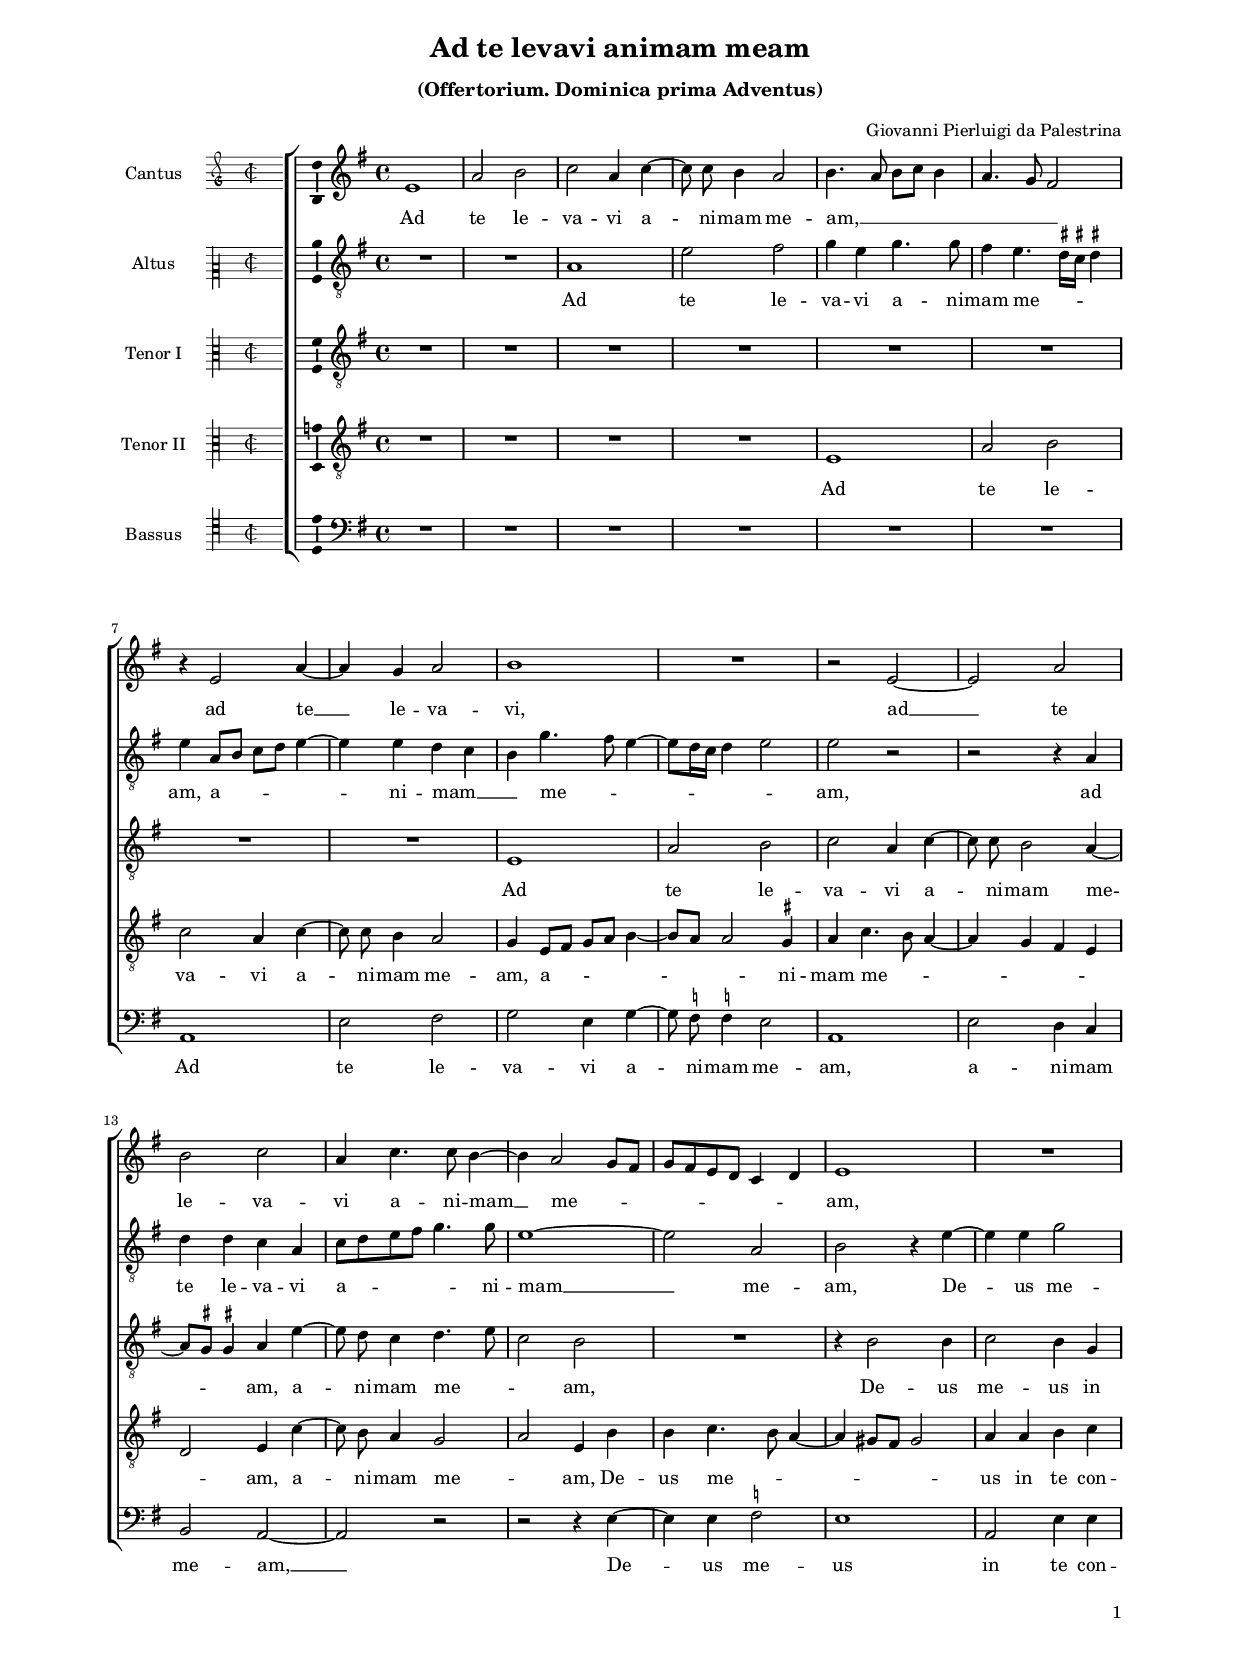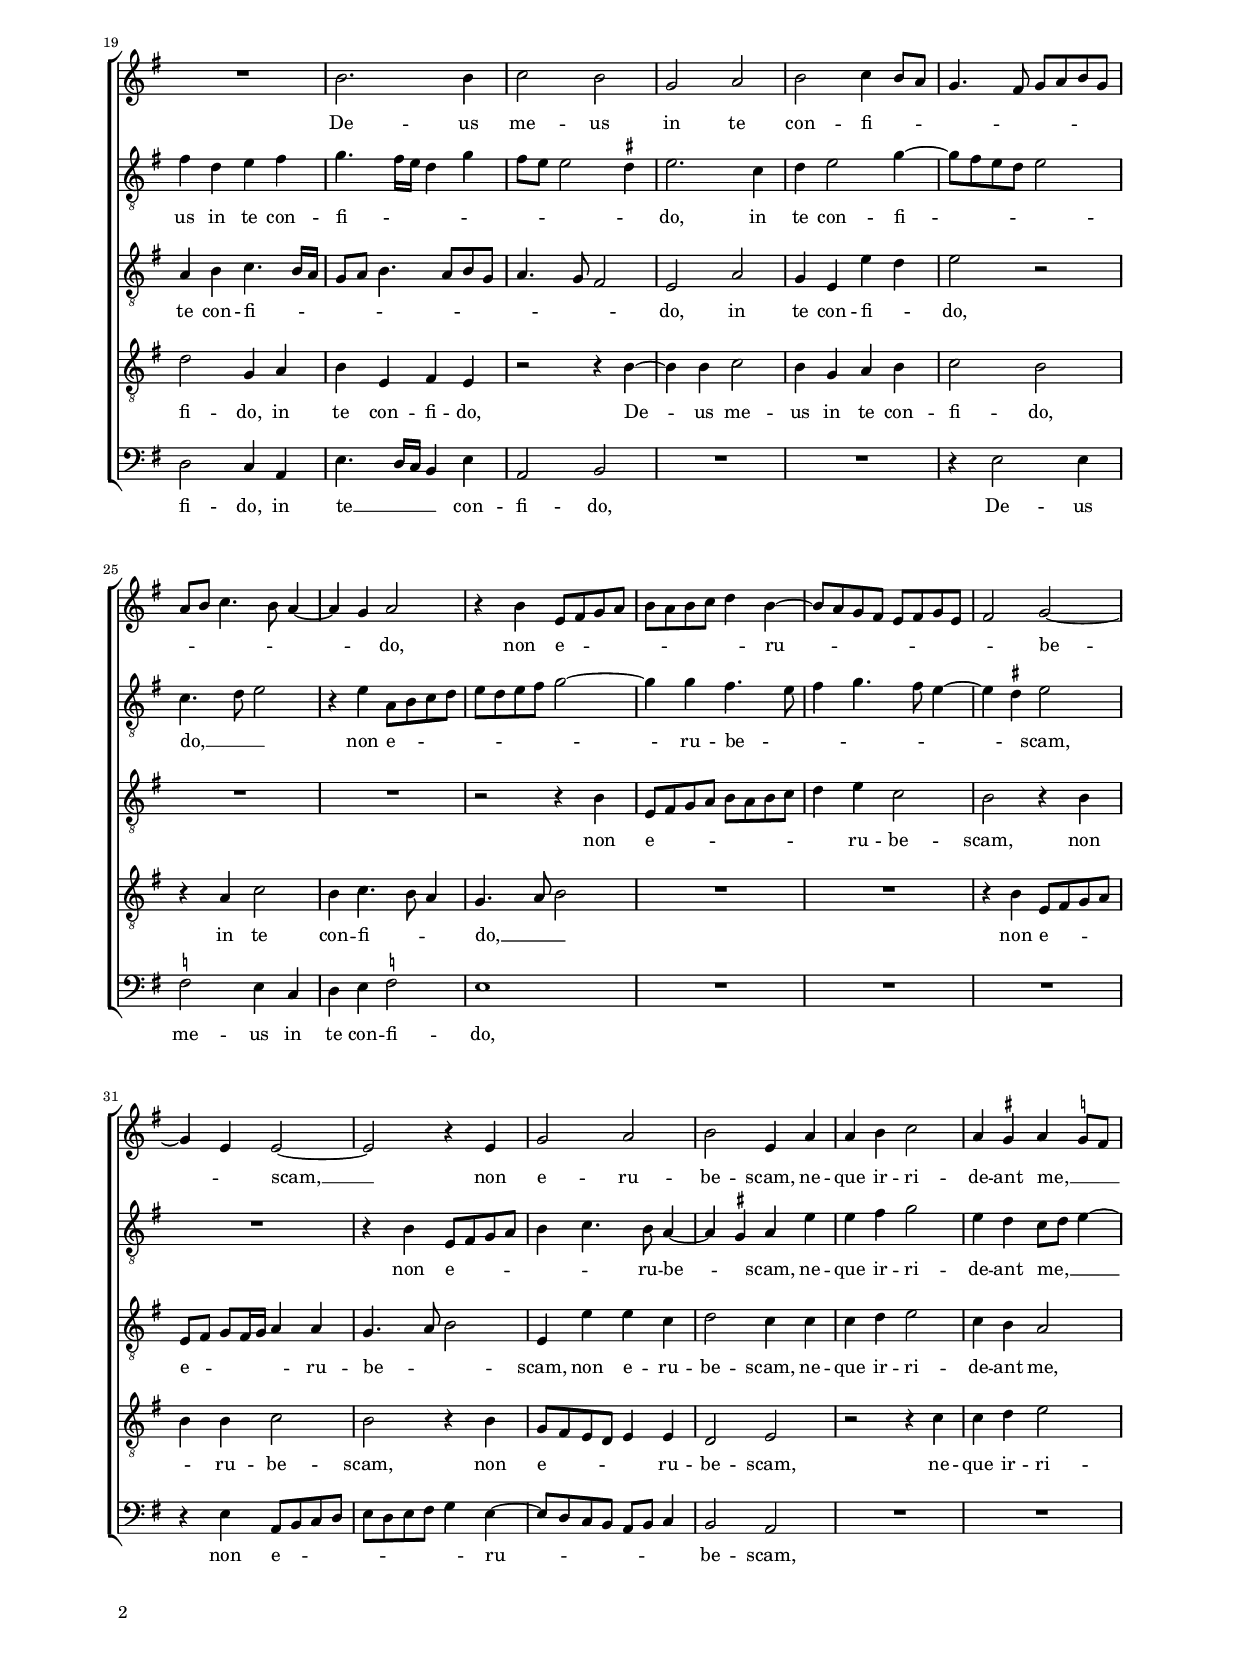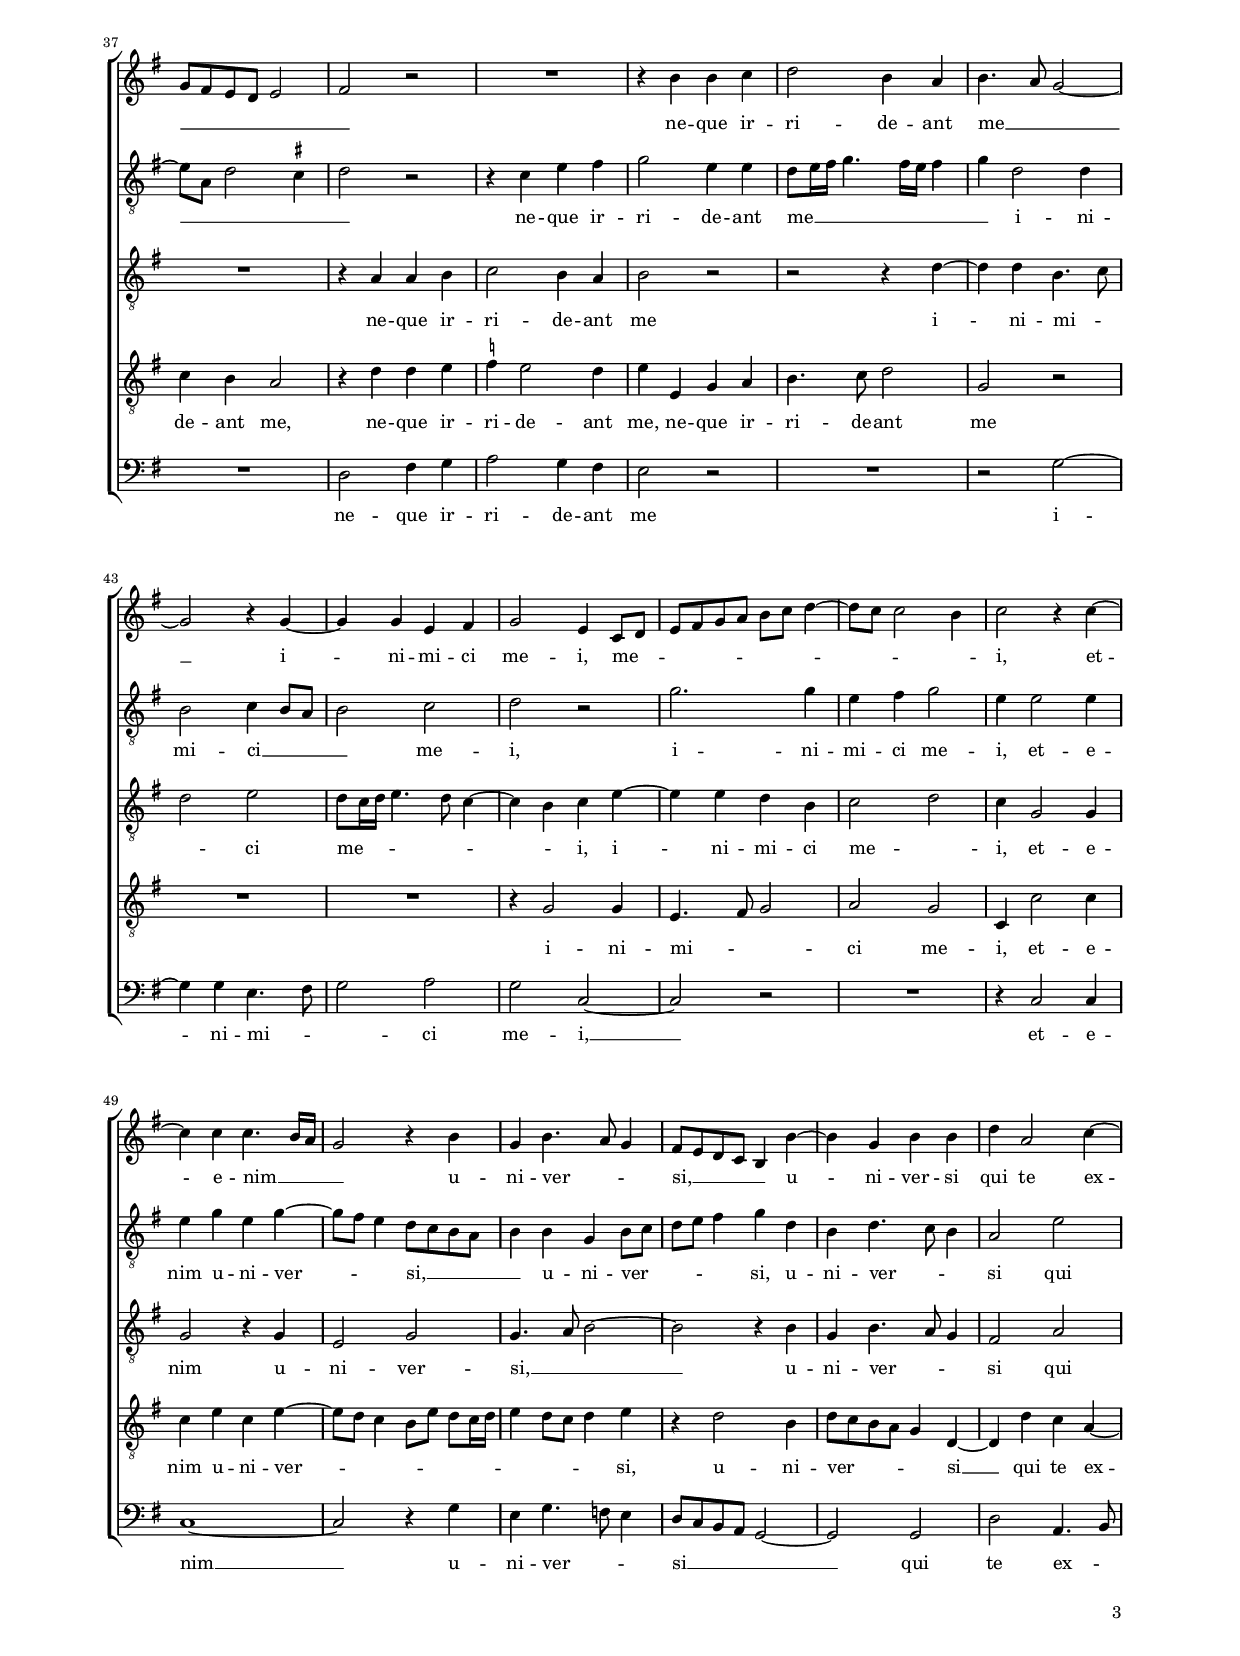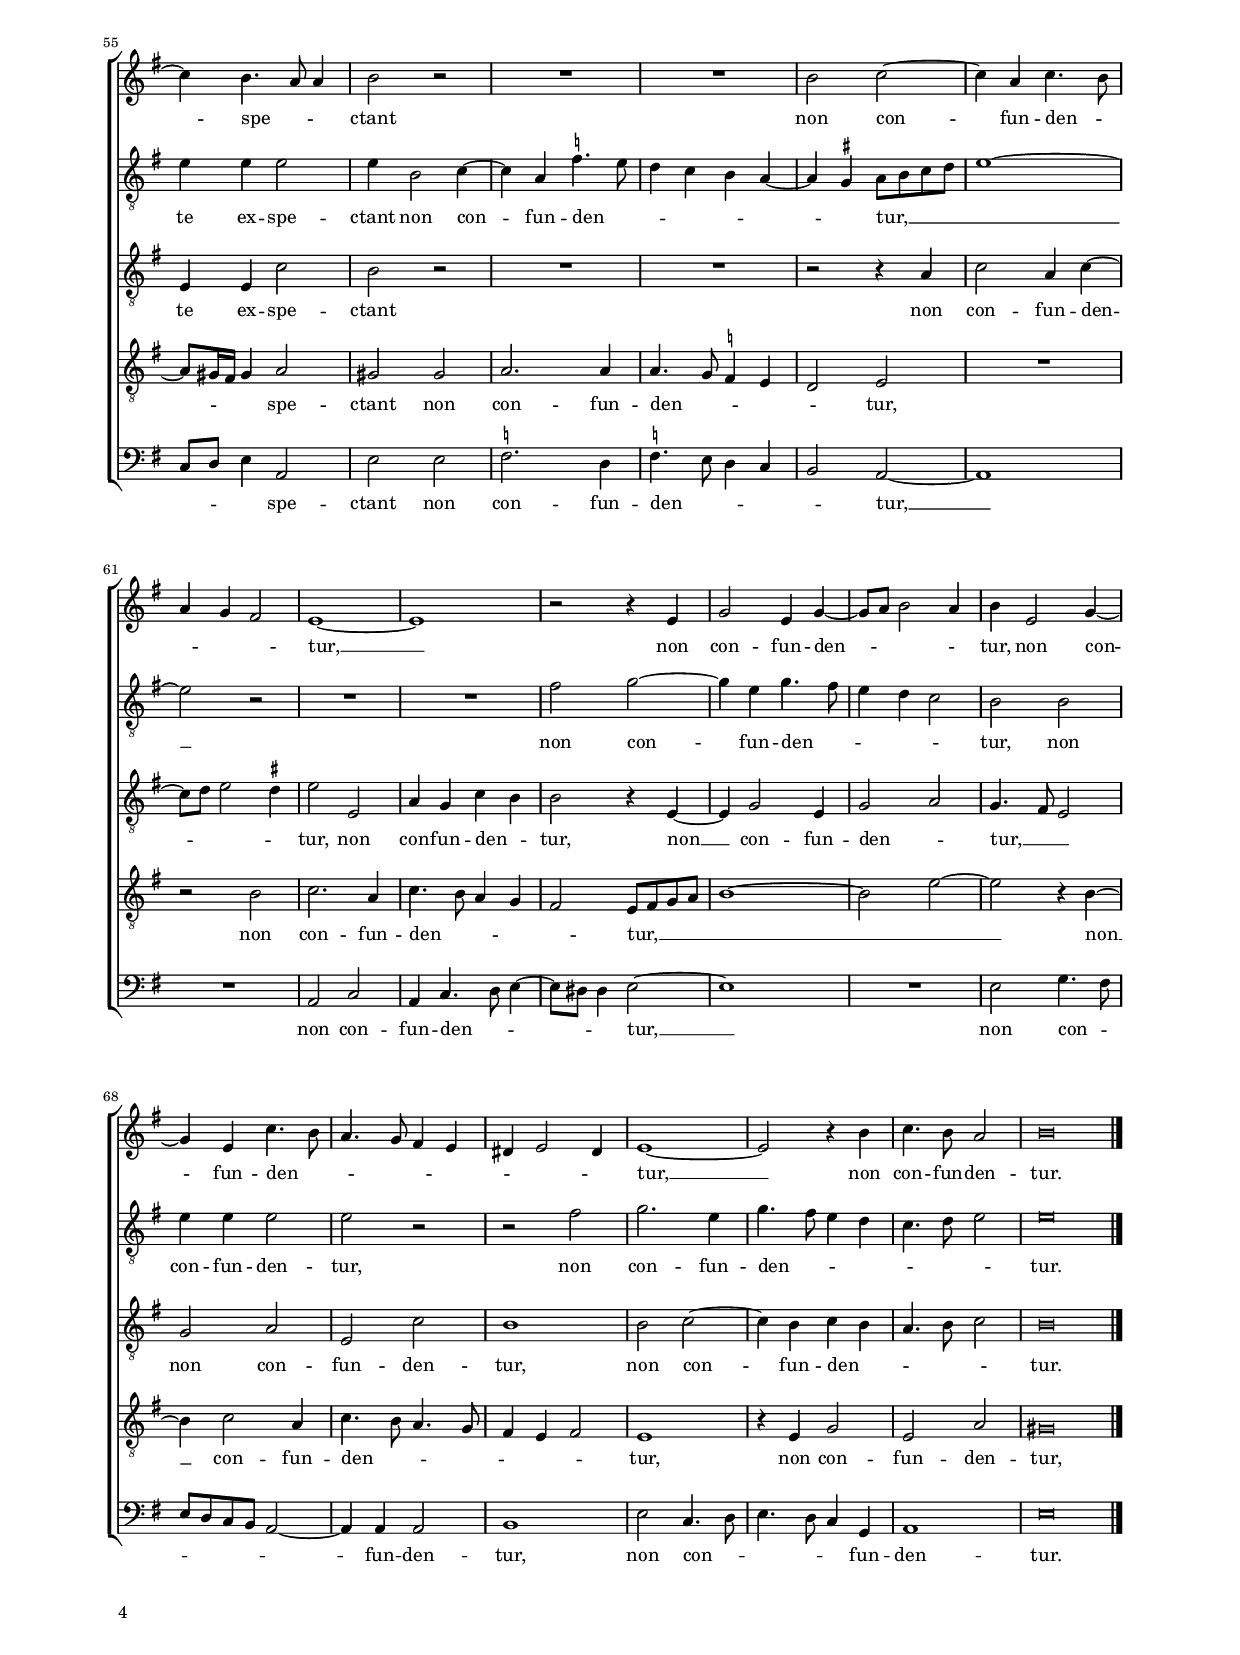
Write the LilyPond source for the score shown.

\header
{
  title="Ad te levavi animam meam"
  subtitle=\markup { \column { \vspace #0.5 "(Offertorium. Dominica prima Adventus)" \transparent "x" } }
  composer="Giovanni Pierluigi da Palestrina"
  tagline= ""
}

\version "2.24.1"
\language deutsch
#(set-global-staff-size 15)
% #(set-default-paper-size "letter")
#(ly:set-option 'point-and-click #f)



	ficta = { \once \set suggestAccidentals = ##t }

	forget = #(define-music-function (music) (ly:music?) #{
		\accidentalStyle forget
		$music
		\accidentalStyle default
		#})

   
    
\paper
	{
	top-margin = 1.7 \cm
	bottom-margin = 1.1 \cm
	left-margin = 2 \cm
	right-margin = 2 \cm
	ragged-bottom = ##f
	ragged-last-bottom = ##f
	print-page-number = ##f
	system-system-spacing = #'((basic-distance . 17) (minimum-distance . 14) (padding . 7) (strechability . 150))
    oddFooterMarkup=\markup   \fill-line { "" \fromproperty #'page:page-number-string }
    evenFooterMarkup=\markup  \fill-line { \fromproperty #'page:page-number-string "" }
    last-bottom-spacing = #'((basic-distance . 12) (minimum-distance . 7) (padding . 4))
	systems-per-page = 3
%   page-count = 3
%	min-systems-per-page = 3
%	print-all-headers = ##t
%	print-first-page-number = ##t
%	first-page-number = 1
	}

	
global = {
    % \set Staff.autoBeaming = ##f
	\key c \major
	\time 4/4
    \set Score.tempoHideNote = ##t
    \tempo 4 = 100
    \skip 1*73
    \set Score.measureLength = #(ly:make-moment 2/1)
    \skip 1*2 \bar "|."
	}
    

incipitcantus = \relative c' {
    \time 2/2
    \clef "petrucci-g2"
    \key c \major
    }
    
incipitcantusVoice = <<
    \new MensuralVoice <<
        { s1 \noBreak }
        \incipitcantus
    >>
    >>
    
    
incipitaltus = \relative c' {
    \time 2/2
    \clef "petrucci-c2"
    \key c \major
    s4 \bar ""
    }
    
incipitaltusVoice = <<
    \new MensuralVoice <<
        { s1 \noBreak }
        \incipitaltus
    >>
    >>
    
incipittenor = \relative c' {
    \time 2/2
    \clef "petrucci-c3"
    \key c \major
    }
    
incipittenorVoice = <<
    \new MensuralVoice <<
        { s1 \noBreak }
        \incipittenor
    >>
    >>
    
incipitquintus = \relative c' {
    \time 2/2
    \clef "petrucci-c3"
    \key c \major
    }
    
incipitquintusVoice = <<
    \new MensuralVoice <<
        { s1 \noBreak }
        \incipitquintus
    >>
    >>
    
    
incipitbassus= \relative c {
    \time 2/2
    \clef "petrucci-c4"
    \key c \major
    }
    
incipitbassusVoice = <<
    \new MensuralVoice <<
        { s1 \noBreak }
        \incipitbassus
    >>
    >>


cantus =  \relative c''
	{
	a1
	d2 e
	f2 d4 f~
	\autoBeamOff f8 f \autoBeamOn e4 d2
%5
	e4. d8 e f e4 |
	d4. c8 h2
	r4 a2 d4~
	d4 c d2
	e1
%10
	R1 |
	r2 a,~
	a2 d
	e2 f
	d4 f4. f8 e4~
%15
	e4 d2 c8 h |
	c8 h a g f4 g
	a1
	R1
	R1
%20
	e'2. e4 |
	f2 e
	c2 d
	e2 f4 e8 d
	c4. h8 c8 d e c
%25
	d8 e f4. e8 d4~ |
	d4 c d2
	r4 e a,8 h c d
	e8 d e f g4 e~
	e8 d c h a h c a
%30
	h2 c~ |
	c4 a a2~
	a2 r4 a
	c2 d
	e2 a,4 d
%35
	d4 e f2 |
	d4 \ficta cis d4 \ficta c8 h
	c8 h a g a2
	h2 r
	R1
%40
	r4 e e f |
	g2 e4 d
	e4. d8 c2~
	c2 r4 c~
	c4 c a h
%45
	c2 a4 f8 g |
	a8 h c d e f g4~
	g8 f f2 e4
	f2 r4 f~
	f4 f f4. e16 d
%50
	c2 r4 e |
	c4 e4. d8 c4
	h8 a g f e4 e'~
	e4 c e e
	g4 d2 f4~
%55
	f4 e4. d8 d4 |
	e2 r
	R1
	R1
	e2 f~
%60
	f4 d f4. e8 |
	d4 c h2
	a1~
	a1
	r2 r4 a
%65
	c2 a4 c~ |
	c8 d e2 d4
	e4 a,2 c4~
	c4 a f'4. e8
	d4. c8 h4 a
%70
	gis4 a2 gis4 |
	a1~
	a2 r4 e'
	f4. e8 d2
	e\breve |
	}


altus =  \relative c'
	{
	R1
	R1
	d1
	a'2 h
%5
	c4 a c4. c8 |
	h4 a4. \ficta gis16 \ficta fis \ficta gis!4
	a4 d,8 e f g a4~
	a4 a g f
	e4 c'4. h8 a4~
%10
	a8 g16 f g4 a2 |
	a2 r
	r2 r4 d,
	g4 g f d
	f8 g a h c4. c8
%15
	a1~ |
	a2 d,
	e2 r4 a~
	a4 a c2
	h4 g a h
%20
	c4. h16 a g4 c |
	h8 a a2 \ficta gis4
	a2. f4
	g4 a2 c4~
	c8 h a g a2
%25
	f4. g8 a2 |
	r4 a d,8 e f g
	a8 g a h c2~
	c4 c h4. a8
	h4 c4. h8 a4~
%30
	a4 \ficta gis a2 |
	R1
	r4 e a,8 h c d
	e4 f4. e8 d4~
	d4 \ficta cis d a'
%35
	a4 h c2 |
	a4 g f8 g a4~
	a8 d, g2 \ficta fis4
	g2 r
	r4 f a h
%40
	c2 a4 a |
	g8 a16 h c4. h16 a h4
	c4 g2 g4
	e2 f4 e8 d
	e2 f
%45
	g2 r |
	c2. c4
	a4 h c2
	a4 a2 a4
	a4 c a c~
%50
	c8 h a4 g8 f e d |
	e4 e c e8 f
	g8 a h4 c g
	e4 g4. f8 e4
	d2 a'
%55
	a4 a a2 |
	a4 e2 f4~
	f4 d \ficta b'4. a8
	g4 f e d~
	d4 \ficta cis d8 e f g
%60
	a1~ |
	a2 r
	R1
	R1
	h2 c~
%65
	c4 a c4. h8 |
	a4 g f2
	e2 e
	a4 a a2
	a2 r
%70
	r2 h |
	c2. a4
	c4. h8 a4 g
	f4. g8 a2
	a\breve |
	}


tenor =  \relative c'
	{
	R1
	R1
	R1
	R1
%5
	R1 |
	R1
	R1
	R1
	a1
%10
	d2 e |
	f2 d4 f~
	\autoBeamOff f8 f \autoBeamOn e2 d4~
	d8 \ficta cis \ficta cis!4 d a'~
	\autoBeamOff a8 g \autoBeamOn f4 g4. a8
%15
	f2 e |
	R1
	r4 e2 e4
	f2 e4 c
	d4 e f4. e16 d
%20
	c8 d e4. d8 e c |
	d4. c8 h2
	a2 d
	c4 a a' g
	a2 r
%25
	R1 |
	R1
	r2 r4 e
	a,8 h c d e d e f
	g4 a f2
%30
	e2 r4 e |
	a,8 h c8 h16 c d4 d
	c4. d8 e2
	a,4 a' a f
	g2 f4 f
%35
	f4 g a2 |
	f4 e d2
	R1
	r4 d d e
	f2 e4 d
%40
	e2 r |
	r2 r4 g~
	g4 g e4. f8
	g2 a
	g8 f16 g a4. g8 f4~
%45
	f4 e f a~ |
	a4 a g e
	f2 g
	f4 c2 c4
	c2 r4 c
%50
	a2 c |
	c4. d8 e2~
	e2 r4 e
	c4 e4. d8 c4
	h2 d
%55
	a4 a f'2 |
	e2 r
	R1
	R1
	r2 r4 d
%60
	f2 d4 f~ |
	f8 g a2 \ficta gis4
	a2 a,
	d4 c f e
	e2 r4 a,~
%65
	a4 c2 a4 |
	c2 d
	c4. h8 a2
	c2 d
	a2 f'
%70
	e1 |
	e2 f~
	f4 e f e
	d4. e8 f2
	e\breve |
	}


quintus  =  \relative c'
	{
	R1
	R1
	R1
	R1
%5
	a1 |
	d2 e
	f2 d4 f~
	\autoBeamOff f8 f \autoBeamOn e4 d2
	c4 a8 h c d e4~
%10
	e8 d d2 \ficta cis4 |
	d4 f4. e8 d4~
	d4 c h a
	g2 a4 f'~
	\autoBeamOff f8 e \autoBeamOn d4 c2
%15
	d2 a4 e' |
	e4 f4. e8 d4~
	d4 cis8 h cis2
	d4 d e f
	g2 c,4 d
%20
	e4 a, h a |
	r2 r4 e'~
	e4 e f2
	e4 c d e
	f2 e
%25
	r4 d f2 |
	e4 f4. e8 d4
	c4. d8 e2
	R1
	R1
%30
	r4 e a,8 h c d |
	e4 e f2
	e2 r4 e
	c8 h a g a4 a
	g2 a
%35
	r2 r4 f' |
	f4 g a2
	f4 e d2
	r4 g g a
	\ficta b4 a2 g4
%40
	a4 a, c d |
	e4. f8 g2
	c,2 r
	R1
	R1
%45
	r4 c2 c4 |
	a4. h8 c2
	d2 c
	f,4 f'2 f4
	f4 a f a~
%50
	a8 g f4 e8 a g8 f16 g |
	a4 g8 f g4 a
	r4 g2 e4
	g8 f e d c4 g~
	g4 g' f d~
%55
	d8 cis16 h cis4 d2 |
	cis2 cis
	d2. d4
	d4. c8 \ficta b4 a
	g2 a
%60
	R1 |
	r2 e'
	f2. d4
	f4. e8 d4 c
	h2 a8 h c d
%65
	e1~ |
	e2 a~
	a2 r4 e~
	e4 f2 d4
	f4. e8 d4. c8
%70
	h4 a h2 |
	a1
	r4 a c2
	a2 d
	cis\breve |
	}


bassus  =  \relative c
	{
	R1
	R1
	R1
	R1
%5
	R1 |
	R1
	d1
	a'2 h
	c2 a4 c~
%10
	\autoBeamOff c8 \ficta b \autoBeamOn \ficta b!4 a2
	d,1
	a'2 g4 f
	e2 d~
	d2 r
%15
	r2 r4 a'~ |
	a4 a \ficta b2
	a1
	d,2 a'4 a
	g2 f4 d
%20
	a'4. g16 f e4 a |
	d,2 e
	R1
	R1
	r4 a2 a4
%25
	\ficta b2 a4 f |
	g4 a \ficta b2
	a1
	R1
	R1
%30
	R1 |
	r4 a d,8 e f g
	a8 g a h c4 a~
	a8 g f e d  e f4
	e2 d
%35
	R1 |
	R1
	R1
	g2 h4 c
	d2 c4 h
%40
	a2 r |
	R1
	r2 c~
	c4 c a4. h8
	c2 d
%45
	c2 f,~ |
	f2 r
	R1
	r4 f2 f4
	f1~
%50
	f2 r4 c' |
	a4 c4. b8 a4
	g8 f e d c2~
	c2 c
	g'2 d4. e8
%55
	f8 g a4 d,2 |
	a'2 a
	\ficta b2. g4
	\ficta b4. a8 g4 f
	e2 d~
%60
	d1 |
	R1
	d2 f
	d4 f4. g8 a4~
	a8 gis gis4 a2~
%65
	a1 |
	R1
	a2 c4. h8
	a8 g f e d2~
	d4 d d2
%70
	e1 |
	a2 f4. g8
	a4. g8 f4 c
	d1
	a'\breve |
	}


lyricscantus = \lyricmode {
	Ad te le -- va -- vi a -- ni -- mam me -- am, __ _ _ _ _ _ _ _
    ad te __ le -- va -- vi,
    ad __ te le -- va -- vi a -- ni -- mam __ me -- _ _ _ _ _ _ _ _ am,
    De -- us me -- us
    in te con -- fi -- _ _ _ _ _ _ _ _ _ _ _ _ _ _ do,
    non e -- _ _ _ _ _ _ _ _ ru -- _ _ _ _ _ _ _ _ be -- _ scam, __
    non e -- ru -- be -- scam,
    ne -- que ir -- ri -- de -- ant me, __ _ _ _ _ _ _ _ _
    ne -- que ir -- ri -- de -- ant me __ _ _
    i -- ni -- mi -- ci me -- i,
    me -- _ _ _ _ _ _ _ _ _ _ _ i,
    et -- e -- nim __ _ _ _ u -- ni -- ver -- _ _ si, __ _ _ _ _
    u -- ni -- ver -- si
    qui te ex -- spe -- _ _ ctant
    non con -- fun -- den -- _ _ _ _ tur, __
    non con -- fun -- den -- _ _ _ tur,
    non con -- fun -- den -- _ _ _ _ _ _ _ _ tur, __
    non con -- fun -- den -- tur.
	}


lyricsaltus = \lyricmode {
	Ad te le -- va -- vi a -- ni -- mam me -- _ _ _ am,
    a -- _ _ _ _ ni -- mam __ _ _ me -- _ _ _ _ _ _ am,
    ad te le -- va -- vi a -- _ _ _ _ ni -- mam __ me -- am,
    De -- us me -- us
    in te con -- fi -- _ _ _ _ _ _ _ _ do,
    in te con -- fi -- _ _ _ _ do, __ _ _
    non e -- _ _ _ _ _ _ _ _ ru -- be -- _ _ _ _ _ _ scam,
    non e -- _ _ _ _ _ ru -- be -- _ scam,
    ne -- que ir -- ri -- de -- ant me, __ _ _ _ _ _ _
    ne -- que ir -- ri -- de -- ant me __ _ _ _ _ _ _ _ 
    i -- ni -- mi -- ci __ _ _ _ me -- i,
    i -- ni -- mi -- ci me -- i,
    et -- e -- nim u -- ni -- ver -- _ _ si, __ _ _ _ _
    u -- ni -- ver -- _ _ _ _ si,
    u -- ni -- ver -- _ _ si
    qui te ex -- spe -- ctant
    non con -- fun -- den -- _ _ _ _ _ _ tur, __ _ _ _ _
    non con -- fun -- den -- _ _ _ _ tur,
    non con -- fun -- den -- tur,
    non con -- fun -- den -- _ _ _ _ _ _ tur.
	}


lyricstenor = \lyricmode {
	Ad te le -- va -- vi a -- ni -- mam me -- _ _ am,
    a -- ni -- mam me -- _ _ am,
    De -- us me -- us
    in te con -- fi -- _ _ _ _ _ _ _ _ _ _ _ do,
    in te con -- fi -- _ do,
    non e -- _ _ _ _ _ _ _ _ ru -- be -- scam,
    non e -- _ _ _ _ _ ru -- be -- _ _ scam,
    non e -- ru -- be -- scam,
    ne -- que ir -- ri -- de -- ant me,
    ne -- que ir -- ri -- de -- ant me
    i -- ni -- mi -- _ _ ci me -- _ _ _ _ _ _ i,
    i -- ni -- mi -- ci me -- _ i,
    et -- e -- nim u -- ni -- ver -- si, __ _ _ 
    u -- ni -- ver -- _ _ si
    qui te ex -- spe -- ctant
    non con -- fun -- den -- _ _ _ tur,
    non con -- fun -- den -- _ tur,
    non __ con -- fun -- den -- _ tur, __ _ _
    non con -- fun -- den -- tur,
    non con -- fun -- den -- _ _ _ _ tur.
	}


lyricsquintus = \lyricmode {
	Ad te le -- va -- vi a -- ni -- mam me -- am,
    a -- _ _ _ _ _ _ ni -- mam me -- _ _ _ _ _ _ am,
    a -- ni -- mam me -- _ am,
    De -- us me -- _ _ _ _ _ us
    in te con -- fi -- do,
    in te con -- fi -- do,
    De -- us me -- us
    in te con -- fi -- do,
    in te con -- fi -- _ _ do, __ _ _
    non e -- _ _ _ _ ru -- be -- scam,
    non e -- _ _ _ _ ru -- be -- scam,
    ne -- que ir -- ri -- de -- ant me,
    ne -- que ir -- ri -- de -- ant me,
    ne -- que ir -- ri -- de -- ant me
    i -- ni -- mi -- _ _ ci me -- i,
    et -- e -- nim u -- ni -- ver -- _ _ _ _ _ _ _ _ _ _ _ si,
    u -- ni -- ver -- _ _ _ _ si __
    qui te ex -- _ _ _ spe -- ctant
    non con -- fun -- den -- _ _ _ _ tur,
    non con -- fun -- den -- _ _ _ _ tur, __ _ _ _ _ _
    non __ con -- fun -- den -- _ _ _ _ _ _ tur,
    non con -- fun -- den -- tur,
    non con -- fun -- den -- tur.
	}


lyricsbassus = \lyricmode {
	Ad te le -- va -- vi a -- ni -- mam me -- am,
    a -- ni -- mam me -- am, __
    De -- us me -- us
    in te con -- fi -- do,
    in te __ _ _ _ con -- fi -- do,
    De -- us me -- us
    in te con -- fi -- do,
    non e -- _ _ _ _ _ _ _ _ ru -- _ _ _ _ _ _ be -- scam,
    ne -- que ir -- ri -- de -- ant me
    i -- ni -- mi -- _ _ ci me -- i, __
    et -- e -- nim __ u -- ni -- ver -- _ _ si __ _ _ _ _
    qui te ex -- _ _ _ _ spe -- ctant
    non con -- fun -- den -- _ _ _ _ tur, __
    non con -- fun -- den -- _ _ _ _ tur, __
    non con -- _ _ _ _ _ _ fun -- den -- tur,
    non con -- _ _ _ _ fun -- den -- tur.
	}


\score
{  
    \transpose c g, {
	\new ChoirStaff \with { \override StaffGrouper.staff-staff-spacing.basic-distance = #12 }
	<<

	\new Staff << \global
	\new Voice="v1" {
		\set Staff.instrumentName="Cantus"
        \incipit \incipitcantusVoice
%		\set Staff.instrumentName= "S"
		\set Staff.midiInstrument = "reed organ"
		\clef violin
		\cantus }
	\new Lyrics \lyricsto "v1" {\lyricscantus }
	>>


	\new Staff << \global
	\new Voice="v2" {
		\set Staff.instrumentName="Altus"
        \incipit \incipitaltusVoice
%		\set Staff.instrumentName= "A"
		\set Staff.midiInstrument = "reed organ"
        \clef "G_8" % violin
		\altus}
	\new Lyrics \lyricsto "v2" {\lyricsaltus }
	>>


	\new Staff << \global
	\new Voice="v3" {
		\set Staff.instrumentName="Tenor I"
        \incipit \incipittenorVoice
%		\set Staff.instrumentName= "T"
		\set Staff.midiInstrument = "reed organ"
		\clef "G_8"
		\tenor }
	\new Lyrics \lyricsto "v3" {\lyricstenor }
	>>


	\new Staff << \global
	\new Voice="v5" {
		\set Staff.instrumentName="Tenor II"
        \incipit \incipitquintusVoice
%		\set Staff.instrumentName= "Q"
		\set Staff.midiInstrument = "reed organ"
		\clef "G_8"
		\quintus}
	\new Lyrics \lyricsto "v5" {\lyricsquintus }
	>>


	\new Staff << \global
	\new Voice="v4" {
		\set Staff.instrumentName="Bassus"
        \incipit \incipitbassusVoice
%		\set Staff.instrumentName= "B"
		\set Staff.midiInstrument = "reed organ"
		\clef bass 
		\bassus }
	\new Lyrics \lyricsto "v4" {\lyricsbassus}
	>>

	>>
	} % transpose

	\layout
	{
	indent = 3\cm
    incipit-width = 1.3 \cm
	\context { \Lyrics \override VerticalAxisGroup.nonstaff-relatedstaff-spacing.padding = #1.4 }
%	\context { \Lyrics \override LyricText.font-size = #1 }
	\context { \Staff \override TimeSignature.break-visibility = #end-of-line-invisible }
	\context { \Staff \consists "Ambitus_engraver" }
%   \context { \Staff \consists "Custos_engraver" }
%   \context { \Staff \override Custos.style = #'mensural }
%	\context { \Voice \override Slur.transparent = ##t }
	\context { \Score \override BarNumber.padding = #2 }
	\context { \Voice \override NoteHead.style = #'baroque }
	}

\midi
	{
    	
	}

}


% EOF
